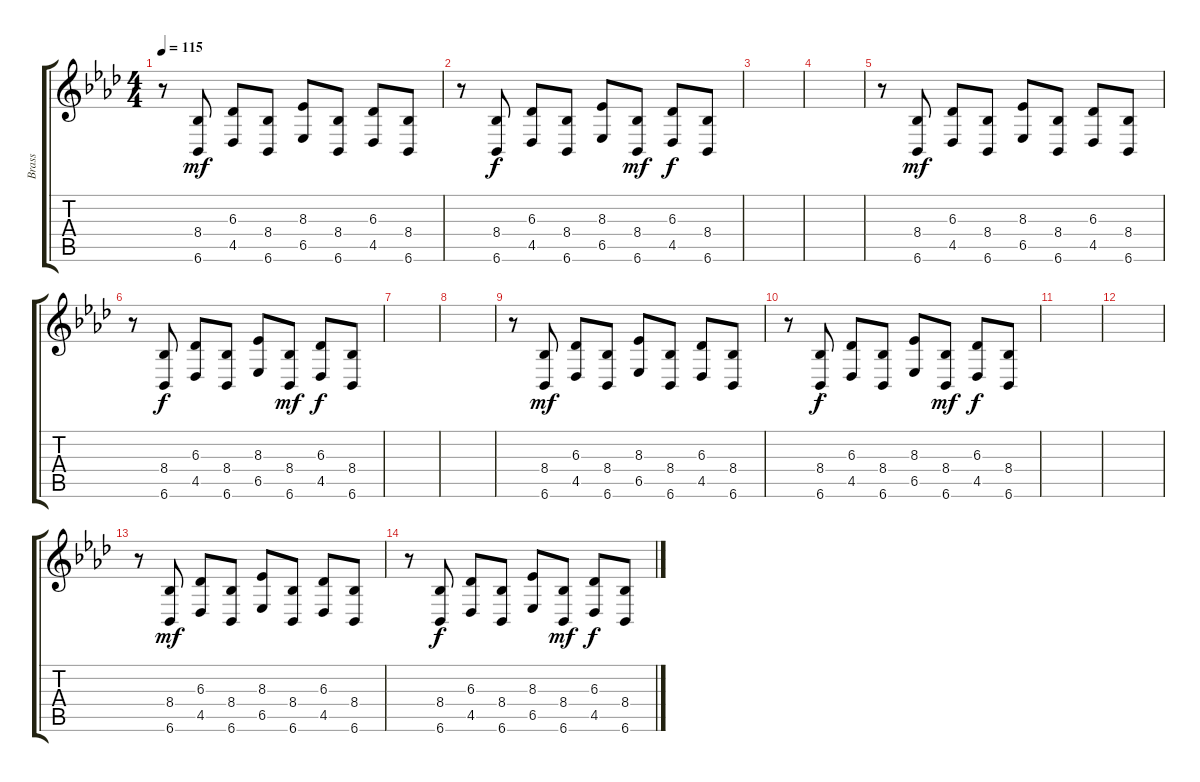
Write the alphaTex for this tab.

\track ("Brass" "Brass") {instrument brasssection}
\staff {score tabs}
\tuning (E4 B3 G3 D3 A2 E2) {hide}
\ts (4 4)
\tempo 115
\clef g2
\ks ab
r.8{dy f} (8.4 6.6).8{dy mf} (6.3 4.5).8 (8.4 6.6).8 (8.3 6.5).8 (8.4 6.6).8 (6.3 4.5).8 (8.4 6.6).8 |
r.8 (8.4 6.6).8{dy f} (6.3 4.5).8 (8.4 6.6).8 (8.3 6.5).8 (8.4 6.6).8{dy mf} (6.3 4.5).8{dy f} (8.4 6.6).8 |
|
|
r.8 (8.4 6.6).8{dy mf} (6.3 4.5).8 (8.4 6.6).8 (8.3 6.5).8 (8.4 6.6).8 (6.3 4.5).8 (8.4 6.6).8 |
r.8 (8.4 6.6).8{dy f} (6.3 4.5).8 (8.4 6.6).8 (8.3 6.5).8 (8.4 6.6).8{dy mf} (6.3 4.5).8{dy f} (8.4 6.6).8 |
|
|
r.8 (8.4 6.6).8{dy mf} (6.3 4.5).8 (8.4 6.6).8 (8.3 6.5).8 (8.4 6.6).8 (6.3 4.5).8 (8.4 6.6).8 |
r.8 (8.4{st} 6.6{st}).8{dy f} (6.3 4.5).8 (8.4 6.6).8 (8.3 6.5).8 (8.4 6.6).8{dy mf} (6.3 4.5).8{dy f} (8.4 6.6).8 |
|
|
r.8 (8.4 6.6).8{dy mf} (6.3 4.5).8 (8.4 6.6).8 (8.3 6.5).8 (8.4 6.6).8 (6.3 4.5).8 (8.4 6.6).8 |
r.8 (8.4 6.6).8{dy f} (6.3 4.5).8 (8.4 6.6).8 (8.3 6.5).8 (8.4 6.6).8{dy mf} (6.3 4.5).8{dy f} (8.4 6.6).8
